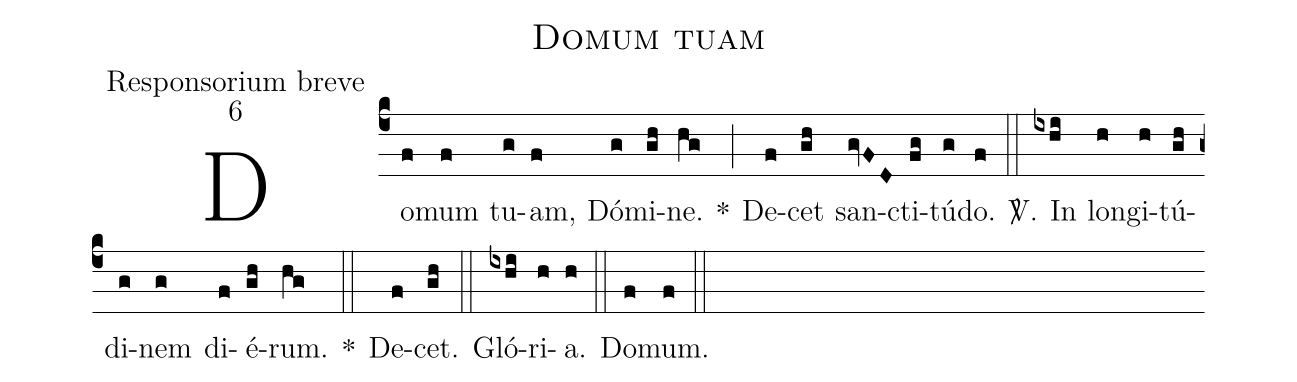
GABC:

name:Domum tuam;
office-part:Responsorium breve;
mode:6;
%%
(c4) Do(f)mum(f) tu(g)am,(f) Dó(g)mi(gh)ne.(hg) *(;) De(f)cet(gh) san(gvFD)cti(fg)tú(g)do.(f) <sp>V/</sp>.(::) In(ixhi) lon(h)gi(h)tú(gh)di(g)nem(g) di(f)é(gh)rum.(hg) *(::) De(f)cet.(gh) (::) Gló(ixhi)ri(h)a.(h) (::) Do(f)mum.(f) (::)
